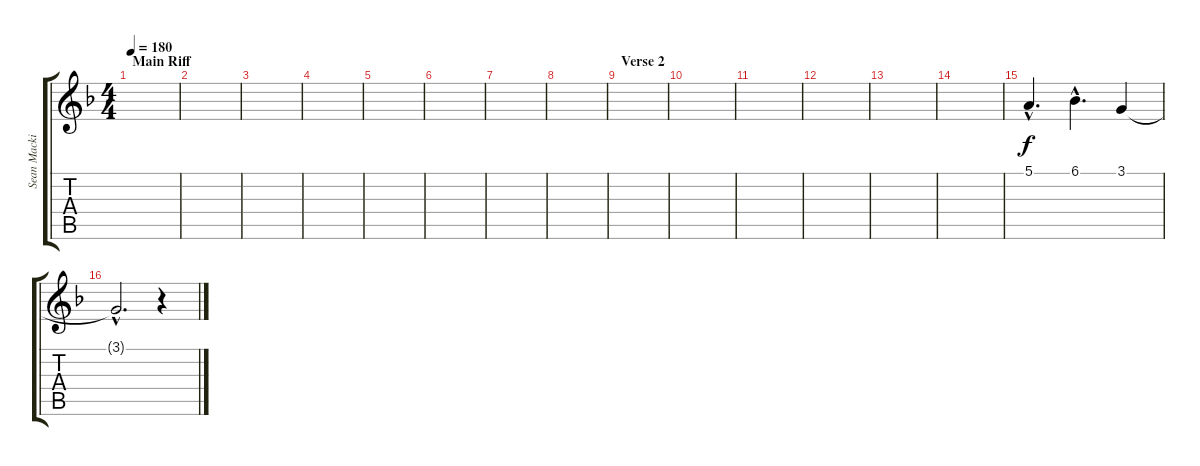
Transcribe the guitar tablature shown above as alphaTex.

\track ("Sean Mackin (Voice 2)" "Sean Macki") {instrument lead1square}
\staff {score tabs}
\tuning (E4 B3 G3 D3 A2 E2) {hide}
\ts (4 4)
\section ("" "Main Riff")
\tempo 180
\clef g2
\ks f
|
|
|
|
|
|
|
|
\section ("" "Verse 2")
|
|
|
|
|
|
5.1{hac}.4{d volume 11} 6.1{hac}.4{d} 3.1.4 |
3.1{hac t}.2{d} r.4
